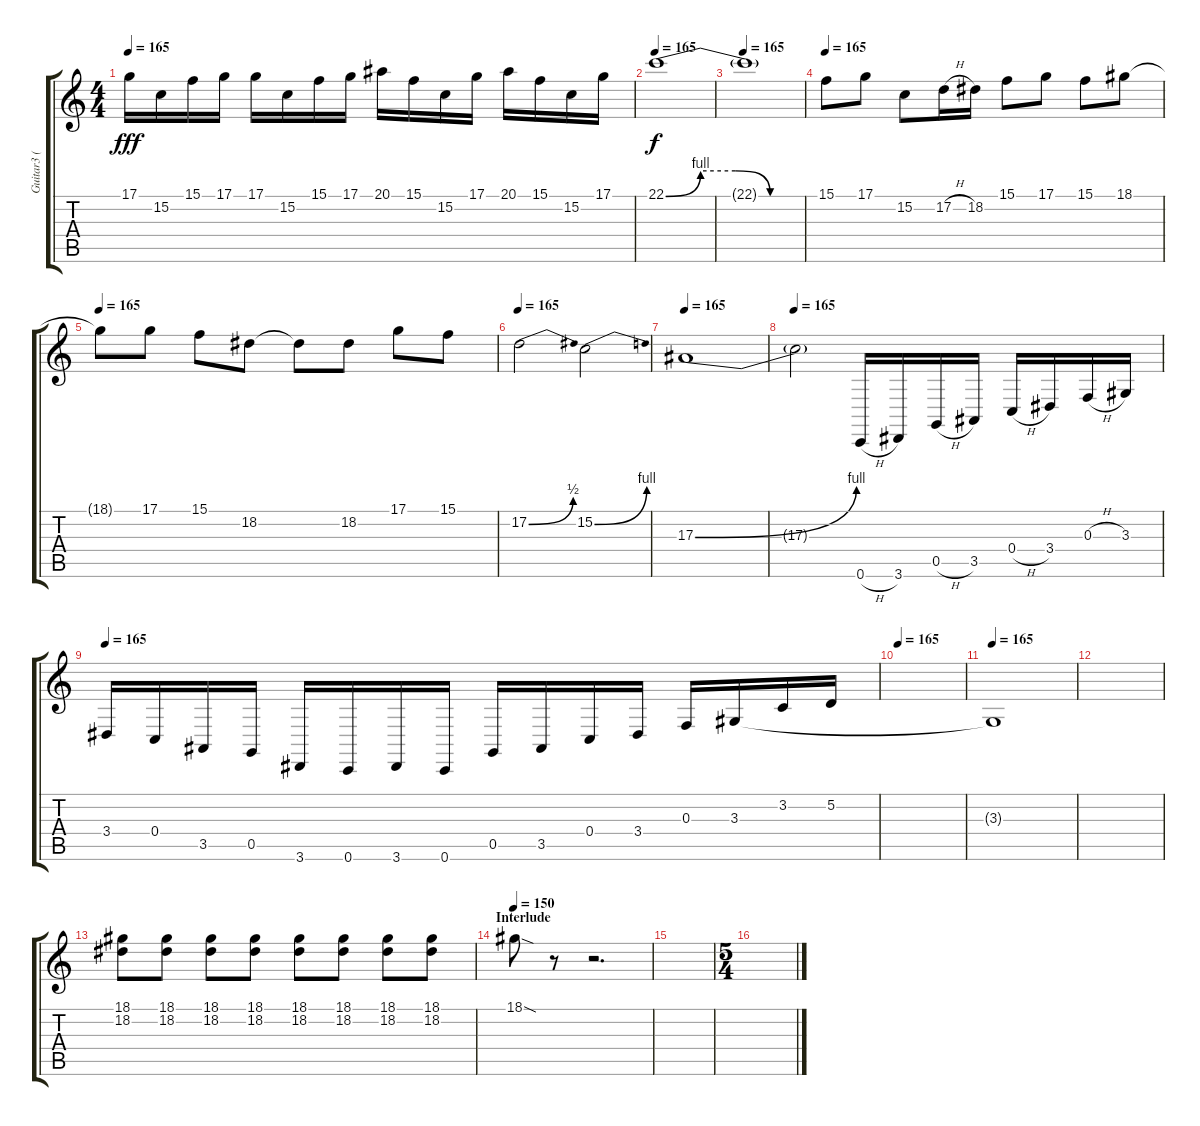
\track ("Guitar3 ( w/effect )" "Guitar3 ( ") {instrument lead2sawtooth}
\staff {score tabs}
\tuning (D4 A3 F3 C3 G2 C2) {hide}
\ts (4 4)
\tempo 165
\clef g2
\ks c
17.1.16{dy fff} 15.2.16 15.1.16 17.1.16 17.1.16 15.2.16 15.1.16 17.1.16 20.1.16 15.1.16 15.2.16 17.1.16 20.1.16 15.1.16 15.2.16 17.1.16 |
\tempo 165
22.1{be (custom 0 0 15 4 30 4 45 0 60 0)}.1{dy f} |
\tempo 165
22.1{t}.1 |
\tempo 165
15.1.8 17.1.8 15.2.8 17.2{h}.16 18.2.16 15.1.8 17.1.8 15.1.8 18.1.8 |
\tempo 165
18.1{t}.8 17.1.8 15.1.8 18.2.8 18.2{t}.8 18.2.8 17.1.8 15.1.8 |
\tempo 165
17.2{be (bend 0 0 60 2)}.2 15.2{be (bend 0 0 60 4)}.2 |
\tempo 165
17.3{be (bend 0 0 60 4)}.1 |
\tempo 165
17.3{t}.2 0.6{h}.16 3.6.16 0.5{h}.16 3.5.16 0.4{h}.16 3.4.16 0.3{h}.16 3.3.16 |
\tempo 165
3.4.16 0.4.16 3.5.16 0.5.16 3.6.16 0.6.16 3.6.16 0.6.16 0.5.16 3.5.16 0.4.16 3.4.16 0.3.16 3.3.16 3.2.16 5.2.16 |
\tempo 165
|
\tempo 165
3.3{t}.1 |
|
(18.1 18.2).8 (18.1 18.2).8 (18.1 18.2).8 (18.1 18.2).8 (18.1 18.2).8 (18.1 18.2).8 (18.1 18.2).8 (18.1 18.2).8 |
\section ("" "Interlude")
\tempo 150
18.1{sod}.8 r.8 r.2{d} |
|
\ts (5 4)
